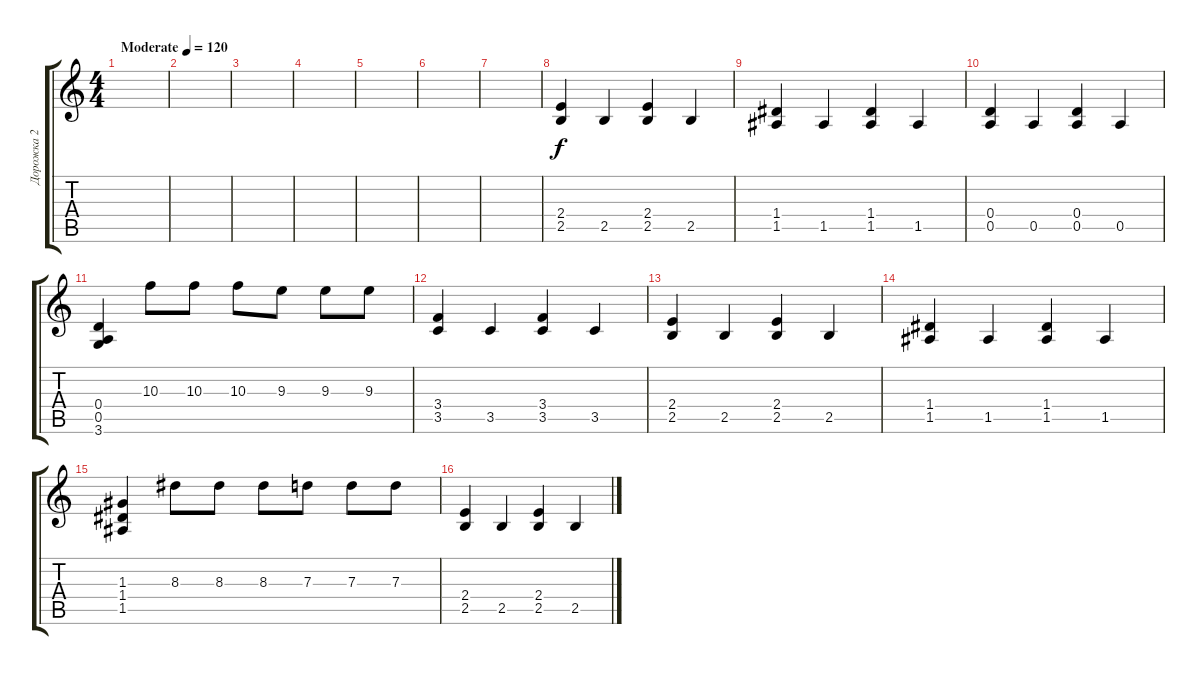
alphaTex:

\track ("Дорожка 2" "Дорожка 2") {instrument distortionguitar}
\staff {score tabs}
\tuning (E4 B3 G3 D3 A2 E2) {hide}
\ts (4 4)
\tempo (120 "Moderate")
\clef g2
\ks c
|
|
|
|
|
|
|
(2.4 2.5).4 2.5.4 (2.4 2.5).4 2.5.4 |
(1.4 1.5).4 1.5.4 (1.4 1.5).4 1.5.4 |
(0.4 0.5).4 0.5.4 (0.4 0.5).4 0.5.4 |
(0.4 0.5 3.6).4 10.3.8 10.3.8 10.3.8 9.3.8 9.3.8 9.3.8 |
(3.4 3.5).4 3.5.4 (3.4 3.5).4 3.5.4 |
(2.4 2.5).4 2.5.4 (2.4 2.5).4 2.5.4 |
(1.4 1.5).4 1.5.4 (1.4 1.5).4 1.5.4 |
(1.3 1.4 1.5).4 8.3.8 8.3.8 8.3.8 7.3.8 7.3.8 7.3.8 |
(2.4 2.5).4 2.5.4 (2.4 2.5).4 2.5.4
